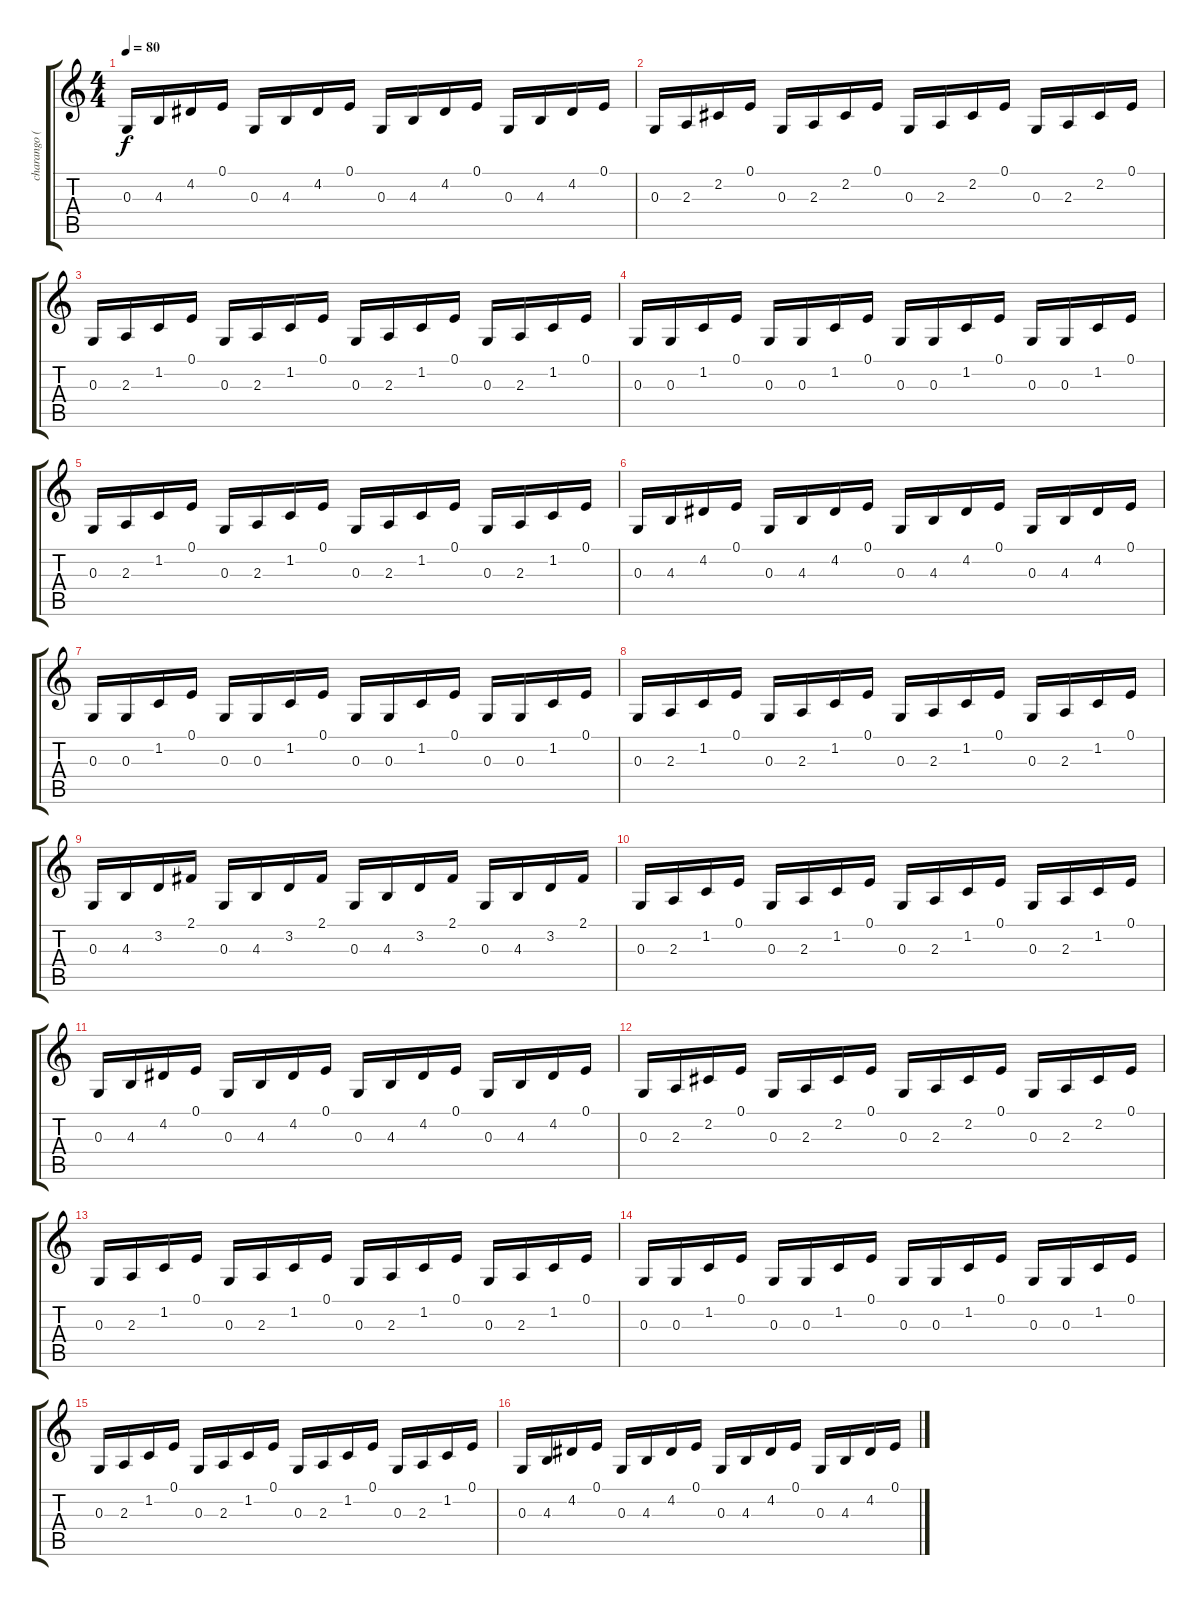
\track ("charango (tio Cristian)" "charango (") {instrument clavinet}
\staff {score tabs}
\tuning (E4 B3 G3 D3 A2 E2) {hide}
\ts (4 4)
\tempo 80
\clef g2
\ks c
0.3.16{dy f} 4.3.16 4.2.16 0.1.16 0.3.16 4.3.16 4.2.16 0.1.16 0.3.16 4.3.16 4.2.16 0.1.16 0.3.16 4.3.16 4.2.16 0.1.16 |
0.3.16 2.3.16 2.2.16 0.1.16 0.3.16 2.3.16 2.2.16 0.1.16 0.3.16 2.3.16 2.2.16 0.1.16 0.3.16 2.3.16 2.2.16 0.1.16 |
0.3.16 2.3.16 1.2.16 0.1.16 0.3.16 2.3.16 1.2.16 0.1.16 0.3.16 2.3.16 1.2.16 0.1.16 0.3.16 2.3.16 1.2.16 0.1.16 |
0.3.16 0.3.16 1.2.16 0.1.16 0.3.16 0.3.16 1.2.16 0.1.16 0.3.16 0.3.16 1.2.16 0.1.16 0.3.16 0.3.16 1.2.16 0.1.16 |
0.3.16 2.3.16 1.2.16 0.1.16 0.3.16 2.3.16 1.2.16 0.1.16 0.3.16 2.3.16 1.2.16 0.1.16 0.3.16 2.3.16 1.2.16 0.1.16 |
0.3.16 4.3.16 4.2.16 0.1.16 0.3.16 4.3.16 4.2.16 0.1.16 0.3.16 4.3.16 4.2.16 0.1.16 0.3.16 4.3.16 4.2.16 0.1.16 |
0.3.16 0.3.16 1.2.16 0.1.16 0.3.16 0.3.16 1.2.16 0.1.16 0.3.16 0.3.16 1.2.16 0.1.16 0.3.16 0.3.16 1.2.16 0.1.16 |
0.3.16 2.3.16 1.2.16 0.1.16 0.3.16 2.3.16 1.2.16 0.1.16 0.3.16 2.3.16 1.2.16 0.1.16 0.3.16 2.3.16 1.2.16 0.1.16 |
0.3.16 4.3.16 3.2.16 2.1.16 0.3.16 4.3.16 3.2.16 2.1.16 0.3.16 4.3.16 3.2.16 2.1.16 0.3.16 4.3.16 3.2.16 2.1.16 |
0.3.16 2.3.16 1.2.16 0.1.16 0.3.16 2.3.16 1.2.16 0.1.16 0.3.16 2.3.16 1.2.16 0.1.16 0.3.16 2.3.16 1.2.16 0.1.16 |
0.3.16 4.3.16 4.2.16 0.1.16 0.3.16 4.3.16 4.2.16 0.1.16 0.3.16 4.3.16 4.2.16 0.1.16 0.3.16 4.3.16 4.2.16 0.1.16 |
0.3.16 2.3.16 2.2.16 0.1.16 0.3.16 2.3.16 2.2.16 0.1.16 0.3.16 2.3.16 2.2.16 0.1.16 0.3.16 2.3.16 2.2.16 0.1.16 |
0.3.16 2.3.16 1.2.16 0.1.16 0.3.16 2.3.16 1.2.16 0.1.16 0.3.16 2.3.16 1.2.16 0.1.16 0.3.16 2.3.16 1.2.16 0.1.16 |
0.3.16 0.3.16 1.2.16 0.1.16 0.3.16 0.3.16 1.2.16 0.1.16 0.3.16 0.3.16 1.2.16 0.1.16 0.3.16 0.3.16 1.2.16 0.1.16 |
0.3.16 2.3.16 1.2.16 0.1.16 0.3.16 2.3.16 1.2.16 0.1.16 0.3.16 2.3.16 1.2.16 0.1.16 0.3.16 2.3.16 1.2.16 0.1.16 |
0.3.16 4.3.16 4.2.16 0.1.16 0.3.16 4.3.16 4.2.16 0.1.16 0.3.16 4.3.16 4.2.16 0.1.16 0.3.16 4.3.16 4.2.16 0.1.16
